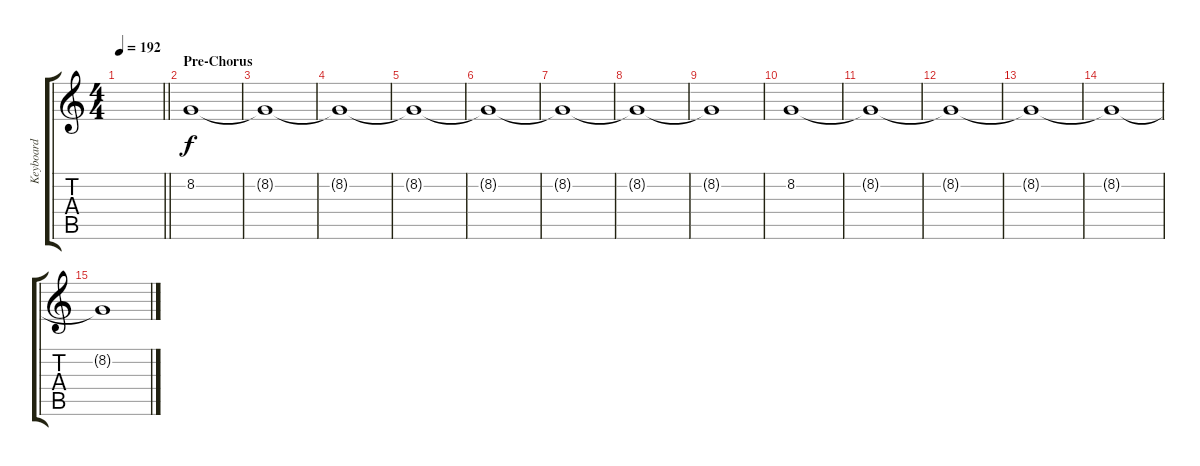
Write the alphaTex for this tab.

\track ("Keyboard" "Keyboard") {instrument stringensemble2}
\staff {score tabs}
\tuning (E4 B3 G3 D3 A2 E2) {hide}
\ts (4 4)
\tempo 192
\clef g2
\barLineRight lightlight
\ks c
|
\section ("" "Pre-Chorus")
8.2.1 |
8.2{t}.1 |
8.2{t}.1 |
8.2{t}.1 |
8.2{t}.1 |
8.2{t}.1 |
8.2{t}.1 |
8.2{t}.1 |
8.2.1 |
8.2{t}.1 |
8.2{t}.1 |
8.2{t}.1 |
8.2{t}.1 |
8.2{t}.1
